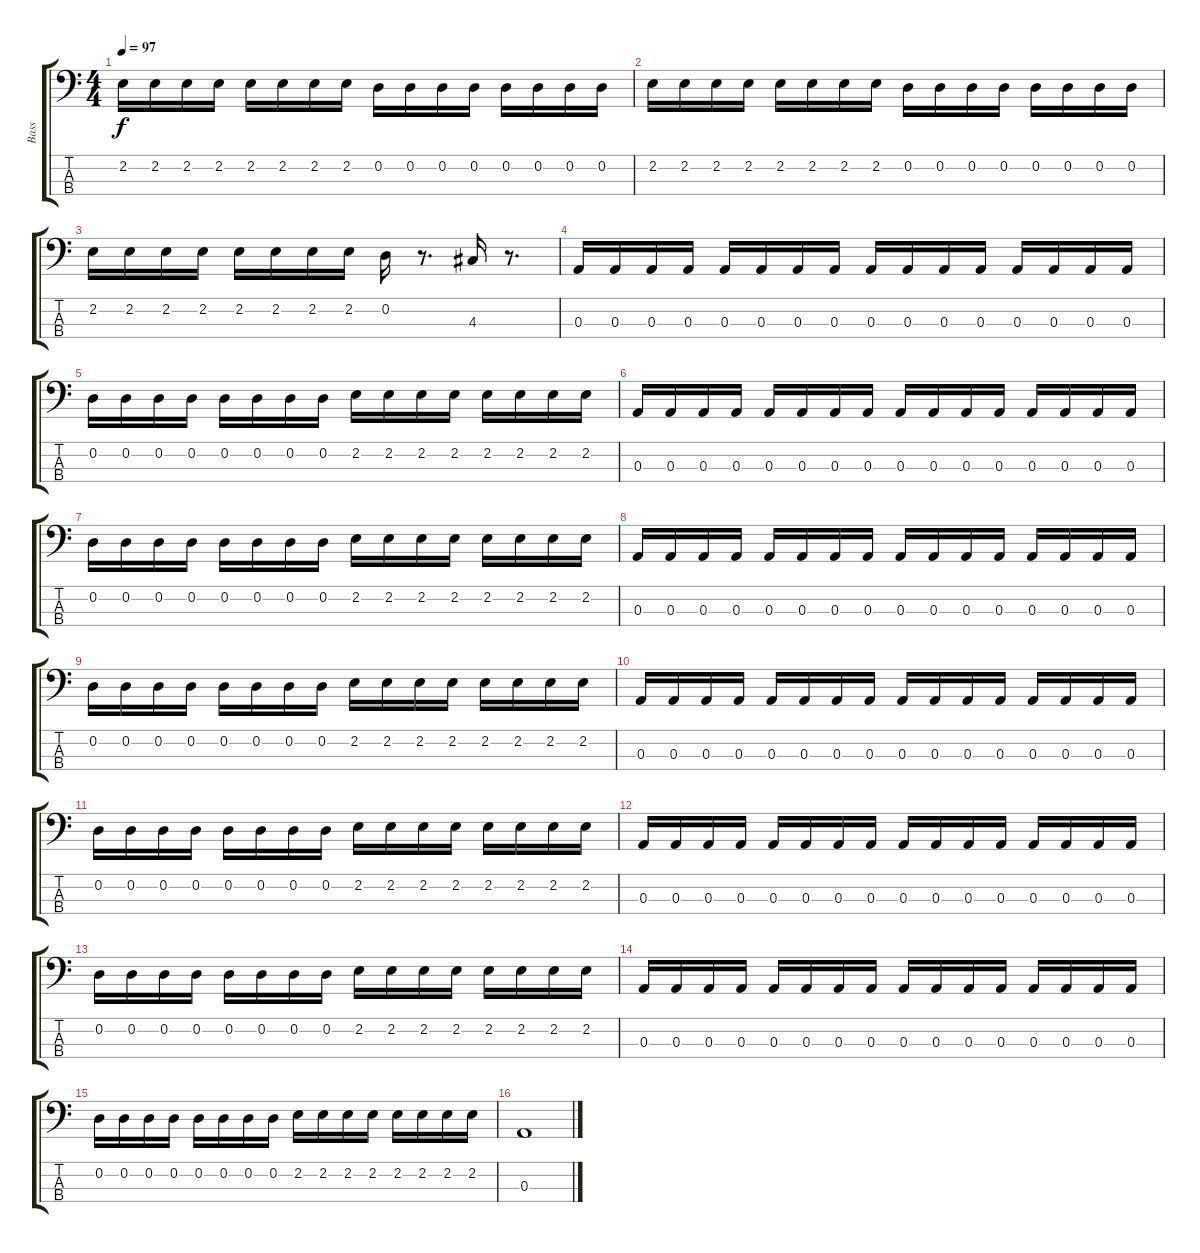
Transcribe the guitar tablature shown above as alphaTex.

\track ("Bass" "Bass") {instrument electricbasspick}
\staff {score tabs}
\tuning (G2 D2 A1 E1) {hide}
\ts (4 4)
\tempo 97
\clef f4
\ks c
2.2.16{dy f} 2.2.16 2.2.16 2.2.16 2.2.16 2.2.16 2.2.16 2.2.16 0.2.16 0.2.16 0.2.16 0.2.16 0.2.16 0.2.16 0.2.16 0.2.16 |
2.2.16 2.2.16 2.2.16 2.2.16 2.2.16 2.2.16 2.2.16 2.2.16 0.2.16 0.2.16 0.2.16 0.2.16 0.2.16 0.2.16 0.2.16 0.2.16 |
2.2.16 2.2.16 2.2.16 2.2.16 2.2.16 2.2.16 2.2.16 2.2.16 0.2.16 r.8{d} 4.3.16 r.8{d} |
0.3.16 0.3.16 0.3.16 0.3.16 0.3.16 0.3.16 0.3.16 0.3.16 0.3.16 0.3.16 0.3.16 0.3.16 0.3.16 0.3.16 0.3.16 0.3.16 |
0.2.16 0.2.16 0.2.16 0.2.16 0.2.16 0.2.16 0.2.16 0.2.16 2.2.16 2.2.16 2.2.16 2.2.16 2.2.16 2.2.16 2.2.16 2.2.16 |
0.3.16 0.3.16 0.3.16 0.3.16 0.3.16 0.3.16 0.3.16 0.3.16 0.3.16 0.3.16 0.3.16 0.3.16 0.3.16 0.3.16 0.3.16 0.3.16 |
0.2.16 0.2.16 0.2.16 0.2.16 0.2.16 0.2.16 0.2.16 0.2.16 2.2.16 2.2.16 2.2.16 2.2.16 2.2.16 2.2.16 2.2.16 2.2.16 |
0.3.16 0.3.16 0.3.16 0.3.16 0.3.16 0.3.16 0.3.16 0.3.16 0.3.16 0.3.16 0.3.16 0.3.16 0.3.16 0.3.16 0.3.16 0.3.16 |
0.2.16 0.2.16 0.2.16 0.2.16 0.2.16 0.2.16 0.2.16 0.2.16 2.2.16 2.2.16 2.2.16 2.2.16 2.2.16 2.2.16 2.2.16 2.2.16 |
0.3.16 0.3.16 0.3.16 0.3.16 0.3.16 0.3.16 0.3.16 0.3.16 0.3.16 0.3.16 0.3.16 0.3.16 0.3.16 0.3.16 0.3.16 0.3.16 |
0.2.16 0.2.16 0.2.16 0.2.16 0.2.16 0.2.16 0.2.16 0.2.16 2.2.16 2.2.16 2.2.16 2.2.16 2.2.16 2.2.16 2.2.16 2.2.16 |
0.3.16 0.3.16 0.3.16 0.3.16 0.3.16 0.3.16 0.3.16 0.3.16 0.3.16 0.3.16 0.3.16 0.3.16 0.3.16 0.3.16 0.3.16 0.3.16 |
0.2.16 0.2.16 0.2.16 0.2.16 0.2.16 0.2.16 0.2.16 0.2.16 2.2.16 2.2.16 2.2.16 2.2.16 2.2.16 2.2.16 2.2.16 2.2.16 |
0.3.16 0.3.16 0.3.16 0.3.16 0.3.16 0.3.16 0.3.16 0.3.16 0.3.16 0.3.16 0.3.16 0.3.16 0.3.16 0.3.16 0.3.16 0.3.16 |
0.2.16 0.2.16 0.2.16 0.2.16 0.2.16 0.2.16 0.2.16 0.2.16 2.2.16 2.2.16 2.2.16 2.2.16 2.2.16 2.2.16 2.2.16 2.2.16 |
0.3.1
